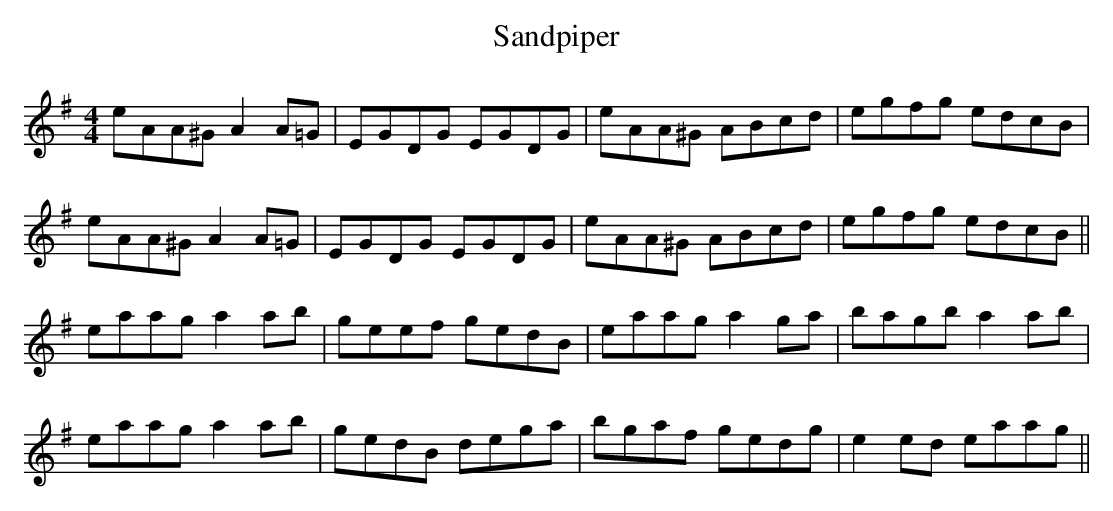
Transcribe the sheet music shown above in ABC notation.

X:1
T: Sandpiper
M: 4/4
L: 1/8
K: Ador
eAA^G A2 A=G | EGDG EGDG | eAA^G ABcd | egfg edcB |
eAA^G A2 A=G | EGDG EGDG | eAA^G ABcd | egfg edcB ||
eaag a2 ab | geef gedB | eaag a2 ga | bagb a2 ab |
eaag a2 ab | gedB dega | bgaf gedg | e2 ed eaag ||
